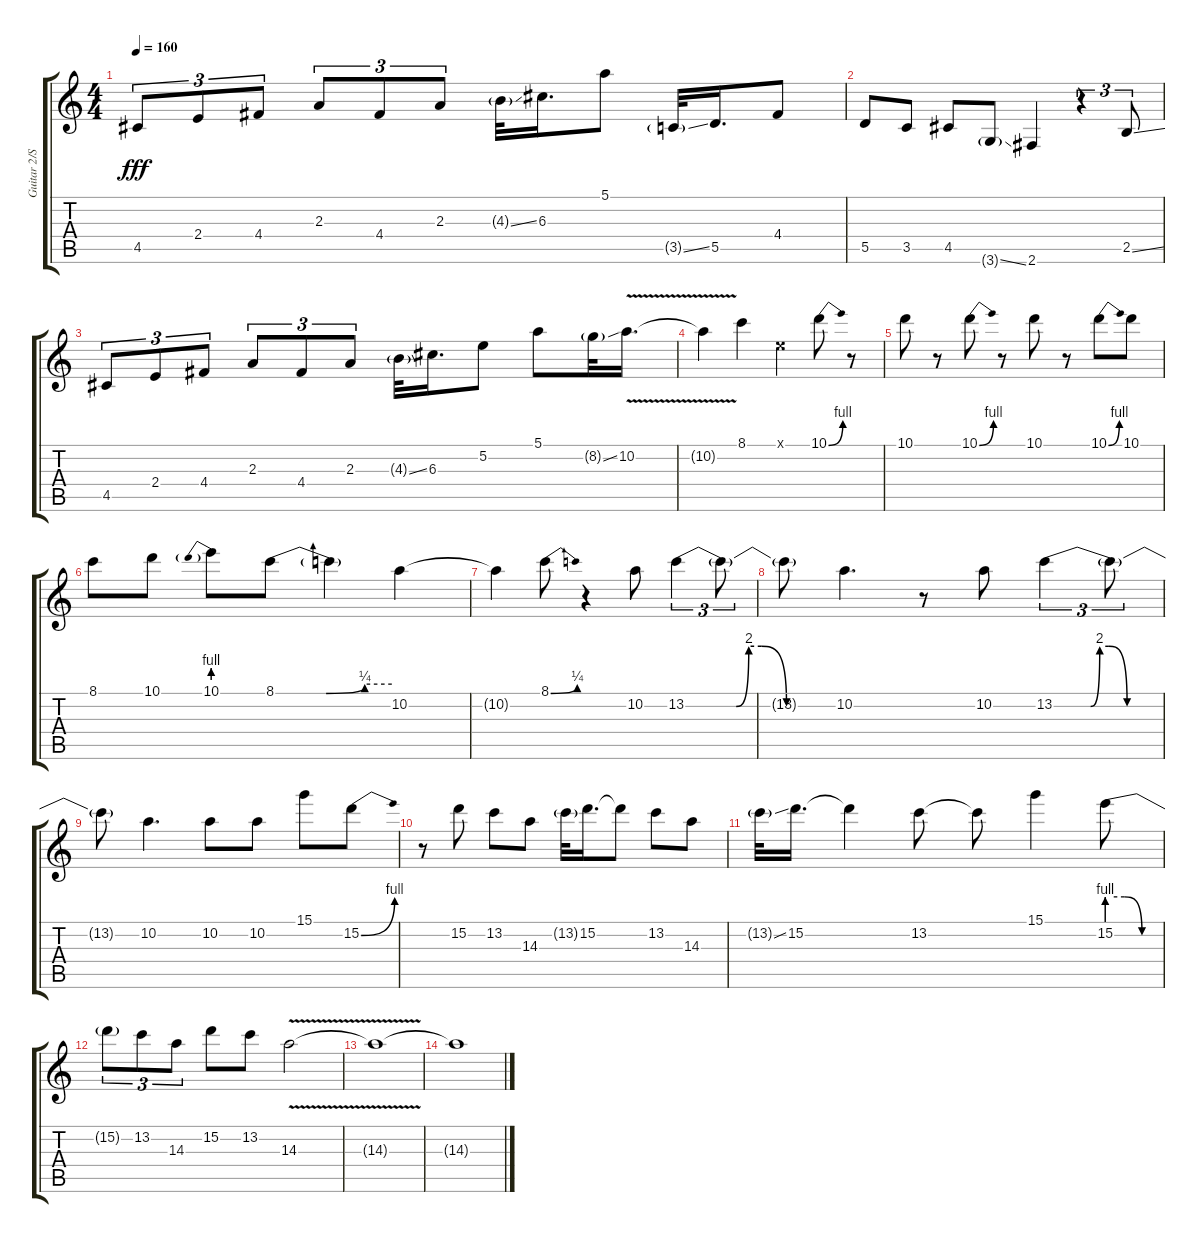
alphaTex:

\track ("Guitar 2/Solo" "Guitar 2/S") {instrument distortionguitar}
\staff {score tabs}
\tuning (E4 B3 G3 D3 A2 E2) {hide}
\ts (4 4)
\tempo 160
\clef g2
\ks c
4.5.8{tu (3 2) dy fff} 2.4.8{tu (3 2)} 4.4.8{tu (3 2)} 2.3.8{tu (3 2)} 4.4.8{tu (3 2)} 2.3.8{tu (3 2)} 4.3{ss g}.32 6.3.16{d} 5.1.8 3.5{ss g}.32 5.5.16{d} 4.4.8 |
5.5.8 3.5.8 4.5.8 3.6{ss g}.8 2.6.4 r.4{tu (3 2)} 2.5{ss}.8{tu (3 2)} |
4.5.8{tu (3 2)} 2.4.8{tu (3 2)} 4.4.8{tu (3 2)} 2.3.8{tu (3 2)} 4.4.8{tu (3 2)} 2.3.8{tu (3 2)} 4.3{ss g}.32 6.3.16{d} 5.2.8 5.1.8 8.2{ss g}.32 10.2{v}.16{d} |
10.2{t}.4 8.1.4 0.1{x}.4 10.1{be (bend 0 0 60 4)}.8 r.8 |
10.1.8 r.8 10.1{be (bend 0 0 60 4)}.8 r.8 10.1.8 r.8 10.1{be (bend 0 0 60 4)}.8 10.1.8 |
8.1.8 10.1.8 10.1{be (prebend 0 4 60 4)}.8 8.1{be (custom 0 0 26 0 46 1 60 1)}.8 8.1{t}.4 10.2.4 |
10.2{t}.4 8.1{be (bend 0 0 60 1)}.8 r.4 10.2.8 13.2{be (custom 0 0 20 0 25 8 30 8 40 0 60 0)}.4{tu (3 2)} 13.2{t}.8{tu (3 2)} |
13.2{t}.8{volume 7} 10.2.4{d} r.8 10.2.8 13.2{be (custom 0 0 20 0 25 8 30 8 40 0 52 0 60 0)}.4{tu (3 2)} 13.2{t}.8{tu (3 2)} |
13.2{t}.8 10.2.4{d} 10.2.8 10.2.8 15.1.8 15.2{be (bend 0 0 60 4)}.8 |
r.8{volume 3} 15.2.8 13.2.8 14.3.8 13.2{g}.32 15.2.16{d} 15.2{t}.8 13.2.8 14.3.8 |
13.2{ss g}.32 15.2.16{d} 15.2{t}.4 13.2.8 13.2{t}.8 15.1.4 15.2{be (custom 0 4 20 4 40 0 60 0)}.8 |
15.2{t}.8{tu (3 2) volume 0} 13.2.8{tu (3 2)} 14.3.8{tu (3 2)} 15.2.8 13.2.8 14.3{v}.2 |
14.3{t}.1 |
14.3{t}.1
